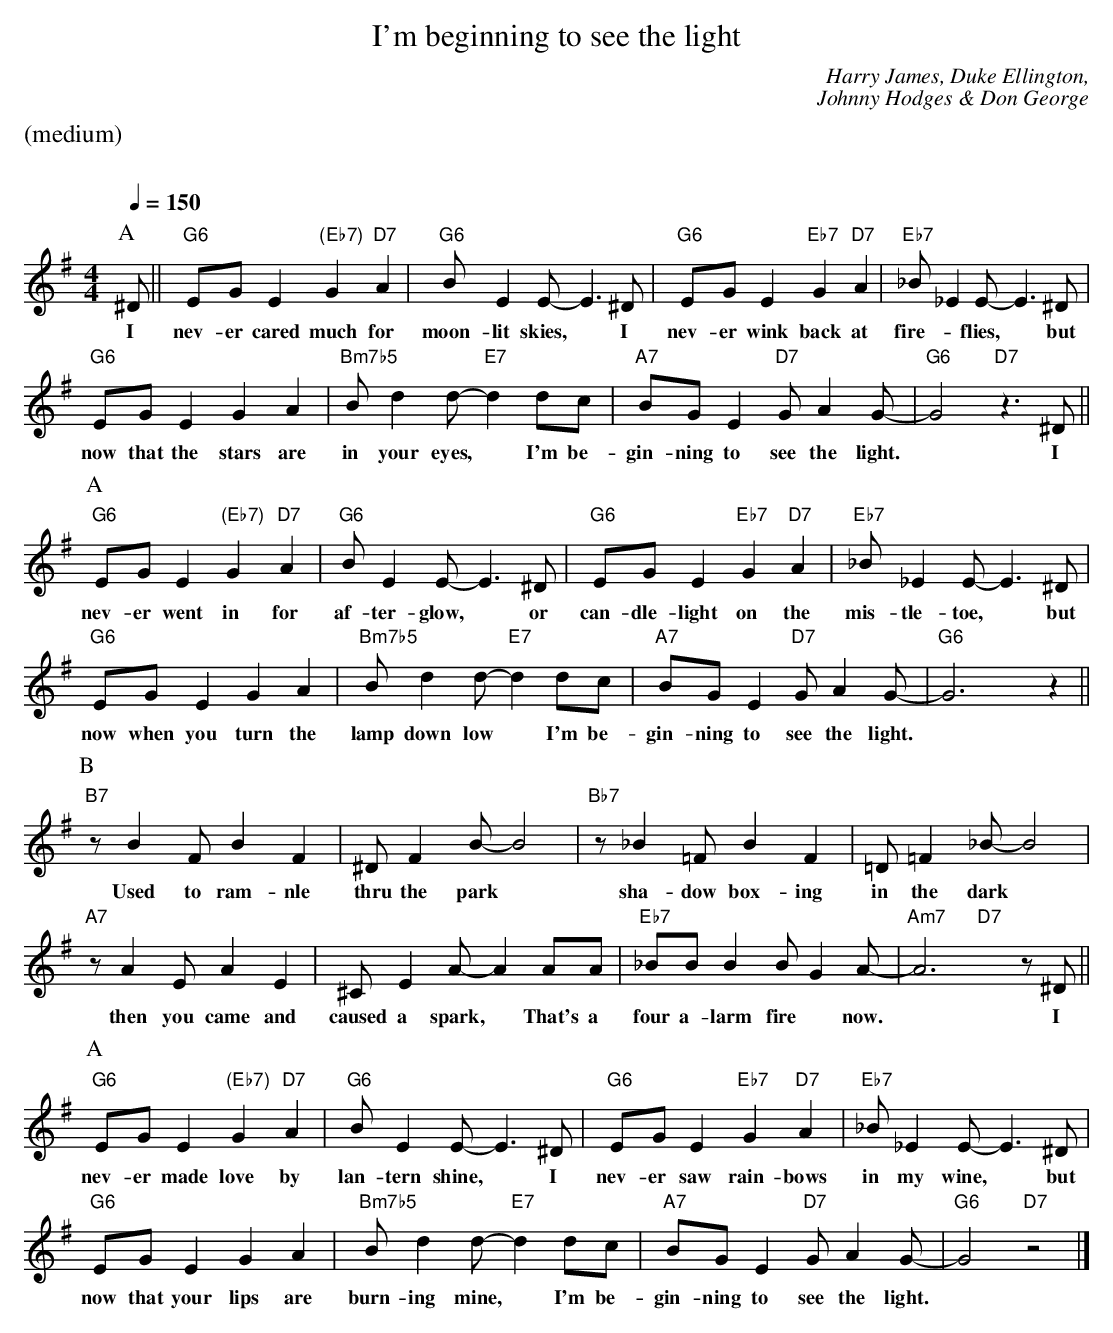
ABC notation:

X:1
T: I'm beginning to see the light
M:4/4
L:1/4
C:Harry James, Duke Ellington,
C:Johnny Hodges & Don George
Q:1/4=150
%%staves (chords melody)
K:G
%%text (medium)
%%vskip 20
P: A
V:chords
x/ || "G6"x2 "(Eb7)"x "D7"x | "G6"x2 x2 | "G6"x2 "Eb7"x"D7"x | "Eb7"x2 x2 |
"G6"x2 x2 | "Bm7b5"x2 "E7"x2 | "A7"x2 "D7"x2 | "G6"x2 "D7"x2 ||
V:melody
^D/ || E/G/EGA | B/EE/-E>^D | E/G/EGA | _B/_EE/-E>^D |
w:I nev-er cared much for moon-lit skies,* I nev-er wink back at fire-*flies,* but
E/G/EGA | B/dd/-dd/c/ | B/G/E G/AG/- | G2z>^D ||
w:now that the stars are in your eyes,*I'm be-gin-ning to see the light.* I
P: A
V:chords
"G6"x2 "(Eb7)"x "D7"x | "G6"x2 x2 | "G6"x2 "Eb7"x"D7"x | "Eb7"x2 x2 |
"G6"x2 x2 | "Bm7b5"x2 "E7"x2 | "A7"x2 "D7"x2 | "G6"x2 x2 ||
V:melody
E/G/EGA | B/EE/-E>^D | E/G/EGA | _B/_EE/-E>^D |
w:nev-er went in for af-ter-glow,* or can-dle-light on the mis-tle-toe,* but
E/G/EGA | B/dd/-dd/c/ | B/G/E G/AG/- | G3z ||
w:now when you turn the lamp down low* I'm be-gin-ning to see the light.*
P: B
V:chords
"B7"x2 x2 | x2 x2 | "Bb7"x2 x2 | x2 x2 |
"A7"x2 x2 | x2 x2 | "Eb7"x2 x2 | "Am7"x2 "D7"x2 ||
V:melody
z/BF/ BF | ^D/FB/-B2 | z/_B=F/BF | =D/=F_B/-B2 |
w:Used to ram-nle thru the park* sha-dow box-ing in the dark*
z/AE/AE | ^C/EA/-AA/A/ | _B/B/B B/GA/- | A3z/^D/ ||
w:then you came and caused a spark,* That's a four a-larm fire* now.* I
P: A
V:chords
"G6"x2 "(Eb7)"x "D7"x | "G6"x2 x2 | "G6"x2 "Eb7"x"D7"x | "Eb7"x2 x2 |
"G6"x2 x2 | "Bm7b5"x2 "E7"x2 | "A7"x2 "D7"x2 | "G6"x2 "D7"x2 |]
V:melody
E/G/EGA | B/EE/-E>^D | E/G/EGA | _B/_EE/-E>^D |
w:nev-er made love by lan-tern shine,* I nev-er saw rain-bows in my wine,* but
E/G/EGA | B/dd/-dd/c/ | B/G/E G/AG/- | G2z2 |]
w:now that your lips are burn-ing mine,* I'm be-gin-ning to see the light.*
